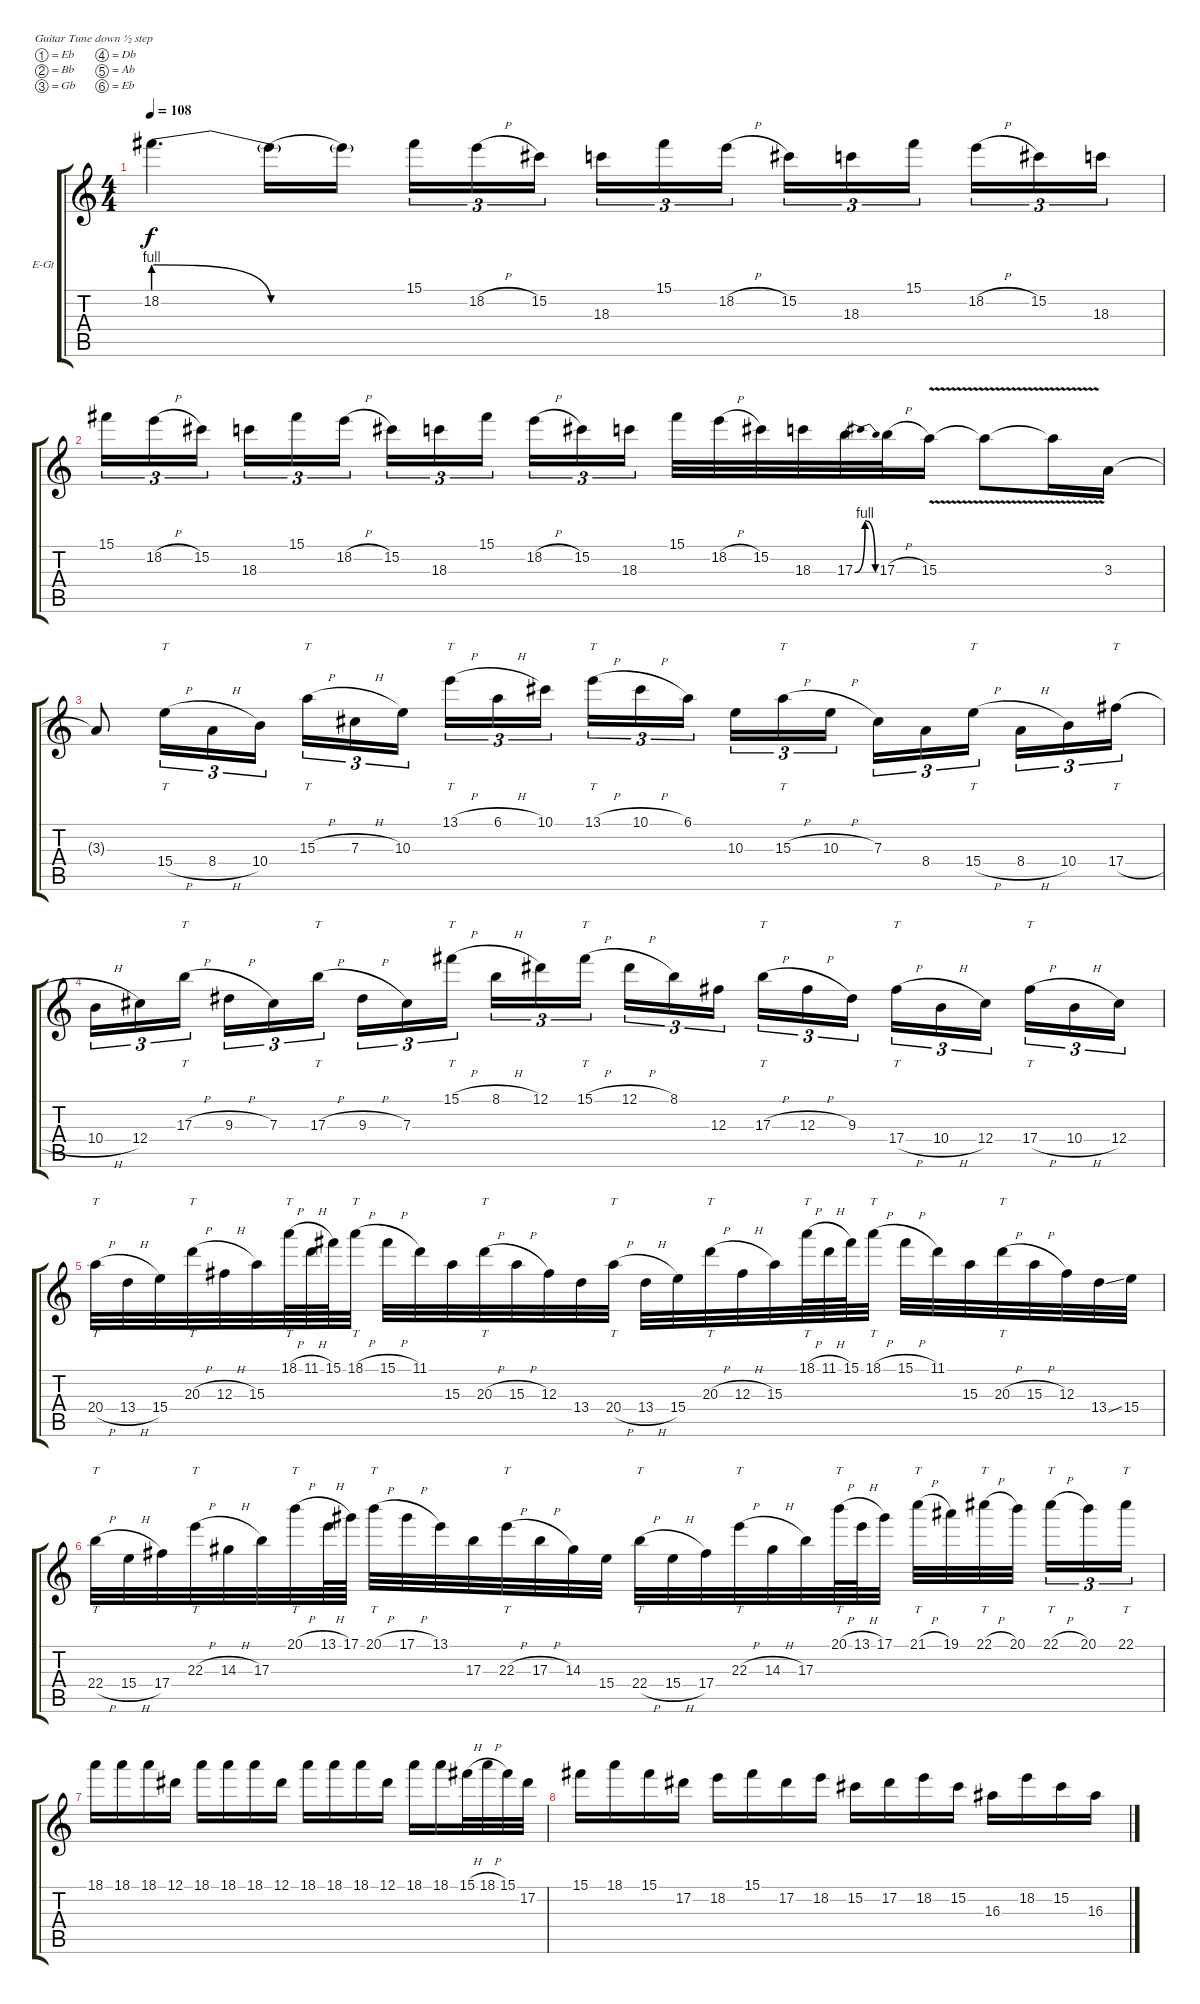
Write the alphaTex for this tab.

\bracketExtendMode groupsimilarinstruments
\firstSystemTrackNameOrientation horizontal
\otherSystemsTrackNameOrientation horizontal
\track ("Gtr. 1 - Nuno" "E-Gt") {instrument distortionguitar}
\staff {score tabs}
\tuning (Eb4 Bb3 Gb3 Db3 Ab2 Eb2)
\ts (4 4)
\tempo 108
\clef g2
\ks c
18.2{be (release 0 4 60 0) t}.4{d dy f} 18.2{be (hold 0 0 60 0) t}.16 18.2{be (hold 0 0 60 0) t}.16 15.1.16{tu (3 2)} 18.2{h}.16{tu (3 2)} 15.2.16{tu (3 2)} 18.3.16{tu (3 2)} 15.1.16{tu (3 2)} 18.2{h}.16{tu (3 2)} 15.2.16{tu (3 2)} 18.3.16{tu (3 2)} 15.1.16{tu (3 2)} 18.2{h}.16{tu (3 2)} 15.2.16{tu (3 2)} 18.3.16{tu (3 2)} |
15.1.16{tu (3 2)} 18.2{h}.16{tu (3 2)} 15.2.16{tu (3 2)} 18.3.16{tu (3 2)} 15.1.16{tu (3 2)} 18.2{h}.16{tu (3 2)} 15.2.16{tu (3 2)} 18.3.16{tu (3 2)} 15.1.16{tu (3 2)} 18.2{h}.16{tu (3 2)} 15.2.16{tu (3 2)} 18.3.16{tu (3 2)} 15.1.32 18.2{h}.32 15.2.32 18.3.32 17.3{be (bendrelease 0 0 30 4 30 4 60 0)}.32 17.3{h}.32 15.3{v}.16 15.3{v t}.8 15.3{v t}.16 3.3.16 |
3.3{t}.8 15.4{h}.16{tt tu (3 2)} 8.4{h}.16{tu (3 2)} 10.4.16{tu (3 2)} 15.3{h}.16{tt tu (3 2)} 7.3{h}.16{tu (3 2)} 10.3.16{tu (3 2)} 13.1{h}.16{tt tu (3 2)} 6.1{h}.16{tu (3 2)} 10.1.16{tu (3 2)} 13.1{h}.16{tt tu (3 2)} 10.1{h}.16{tu (3 2)} 6.1.16{tu (3 2)} 10.3.16{tu (3 2)} 15.3{h}.16{tt tu (3 2)} 10.3{h}.16{tu (3 2)} 7.3.16{tu (3 2)} 8.4.16{tu (3 2)} 15.4{h}.16{tt tu (3 2)} 8.4{h}.16{tu (3 2)} 10.4.16{tu (3 2)} 17.4{h}.16{tt tu (3 2)} |
10.4{h}.16{tu (3 2)} 12.4.16{tu (3 2)} 17.3{h}.16{tt tu (3 2)} 9.3{h}.16{tu (3 2)} 7.3.16{tu (3 2)} 17.3{h}.16{tt tu (3 2)} 9.3{h}.16{tu (3 2)} 7.3.16{tu (3 2)} 15.1{h}.16{tt tu (3 2)} 8.1{h}.16{tu (3 2)} 12.1.16{tu (3 2)} 15.1{h}.16{tt tu (3 2)} 12.1{h}.16{tu (3 2)} 8.1.16{tu (3 2)} 12.3.16{tu (3 2)} 17.3{h}.16{tt tu (3 2)} 12.3{h}.16{tu (3 2)} 9.3.16{tu (3 2)} 17.4{h}.16{tt tu (3 2)} 10.4{h}.16{tu (3 2)} 12.4.16{tu (3 2)} 17.4{h}.16{tt tu (3 2)} 10.4{h}.16{tu (3 2)} 12.4.16{tu (3 2)} |
20.4{h}.32{tt} 13.4{h}.32 15.4.32 20.3{h}.32{tt} 12.3{h}.32 15.3.32 18.1{h}.64{tt} 11.1{h}.64 15.1.64 18.1{h}.32{tt} 15.1{h}.32 11.1.32 15.3.32 20.3{h}.32{tt} 15.3{h}.32 12.3.32 13.4.32 20.4{h}.32{tt} 13.4{h}.32 15.4.32 20.3{h}.32{tt} 12.3{h}.32 15.3.32 18.1{h}.64{tt} 11.1{h}.64 15.1.64 18.1{h}.32{tt} 15.1{h}.32 11.1.32 15.3.32 20.3{h}.32{tt} 15.3{h}.32 12.3.32 13.4{ss}.32 15.4.32 |
22.4{h}.32{tt} 15.4{h}.32 17.4.32 22.3{h}.32{tt} 14.3{h}.32 17.3.32 20.1{h}.32{tt} 13.1{h}.64 17.1.64 20.1{h}.32{tt} 17.1{h}.32 13.1.32 17.3.32 22.3{h}.32{tt} 17.3{h}.32 14.3.32 15.4.32 22.4{h}.32{tt} 15.4{h}.32 17.4.32 22.3{h}.32{tt} 14.3{h}.32 17.3.32 20.1{h}.64{tt} 13.1{h}.64 17.1.32 21.1{h}.32{tt} 19.1.32 22.1{h}.32{tt} 20.1.32 22.1{h}.16{tt tu (3 2)} 20.1.16{tu (3 2)} 22.1.16{tt tu (3 2)} |
18.1.16 18.1.16 18.1.16 12.1.16 18.1.16 18.1.16 18.1.16 12.1.16 18.1.16 18.1.16 18.1.16 12.1.16 18.1.16 18.1.16 15.1{h}.32 18.1{h}.32 15.1.32 17.2.32 |
15.1.16 18.1.16 15.1.16 17.2.16 18.2.16 15.1.16 17.2.16 18.2.16 15.2.16 17.2.16 18.2.16 15.2.16 16.3.16 18.2.16 15.2.16 16.3.16
